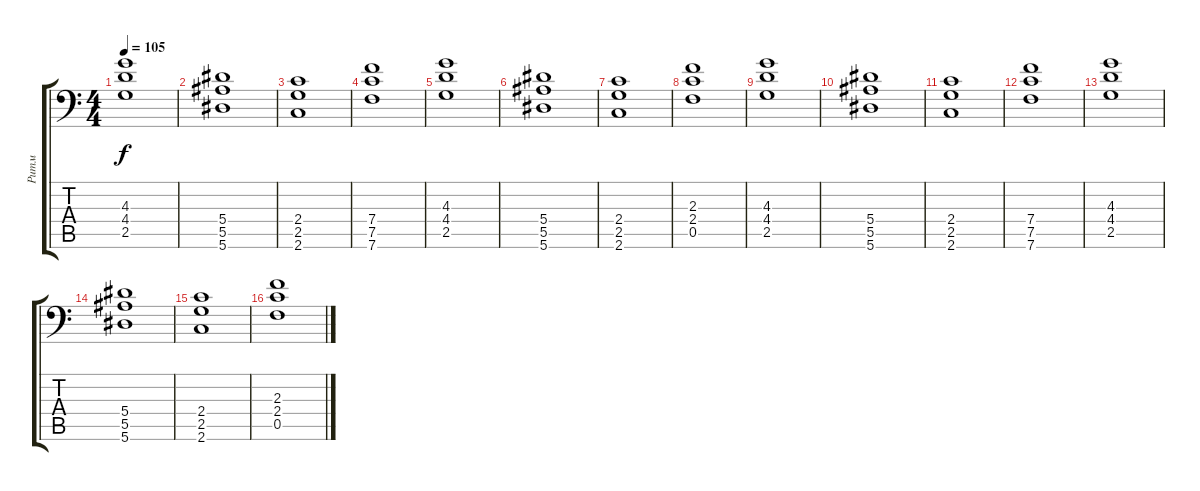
\track ("Ритм" "Ритм") {instrument distortionguitar}
\staff {score tabs}
\tuning (C4 G3 Eb3 Bb2 F2 Bb1) {hide}
\ts (4 4)
\tempo 105
\clef f4
\ks c
(4.3 4.4 2.5).1{dy f} |
(5.4 5.5 5.6).1 |
(2.4 2.5 2.6).1 |
(7.4 7.5 7.6).1 |
(4.3 4.4 2.5).1 |
(5.4 5.5 5.6).1 |
(2.4 2.5 2.6).1 |
(2.3 2.4 0.5).1 |
(4.3 4.4 2.5).1 |
(5.4 5.5 5.6).1 |
(2.4 2.5 2.6).1 |
(7.4 7.5 7.6).1 |
(4.3 4.4 2.5).1 |
(5.4 5.5 5.6).1 |
(2.4 2.5 2.6).1 |
(2.3 2.4 0.5).1
